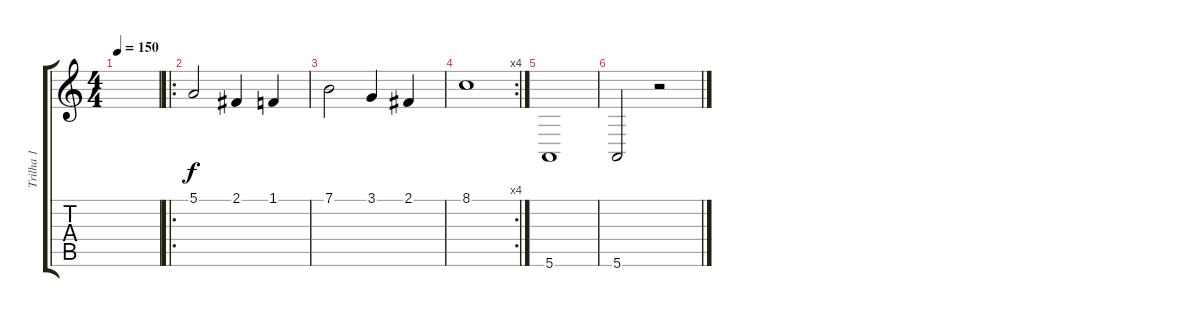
\track ("Trilha 1" "Trilha 1") {instrument stringensemble1}
\staff {score tabs}
\tuning (E4 B3 G3 D3 A2 E2) {hide}
\ts (4 4)
\tempo 150
\clef g2
\ks c
|
\ro
5.1.2 2.1.4 1.1.4 |
7.1.2 3.1.4 2.1.4 |
\rc 4
8.1.1 |
5.6.1 |
5.6.2 r.2
